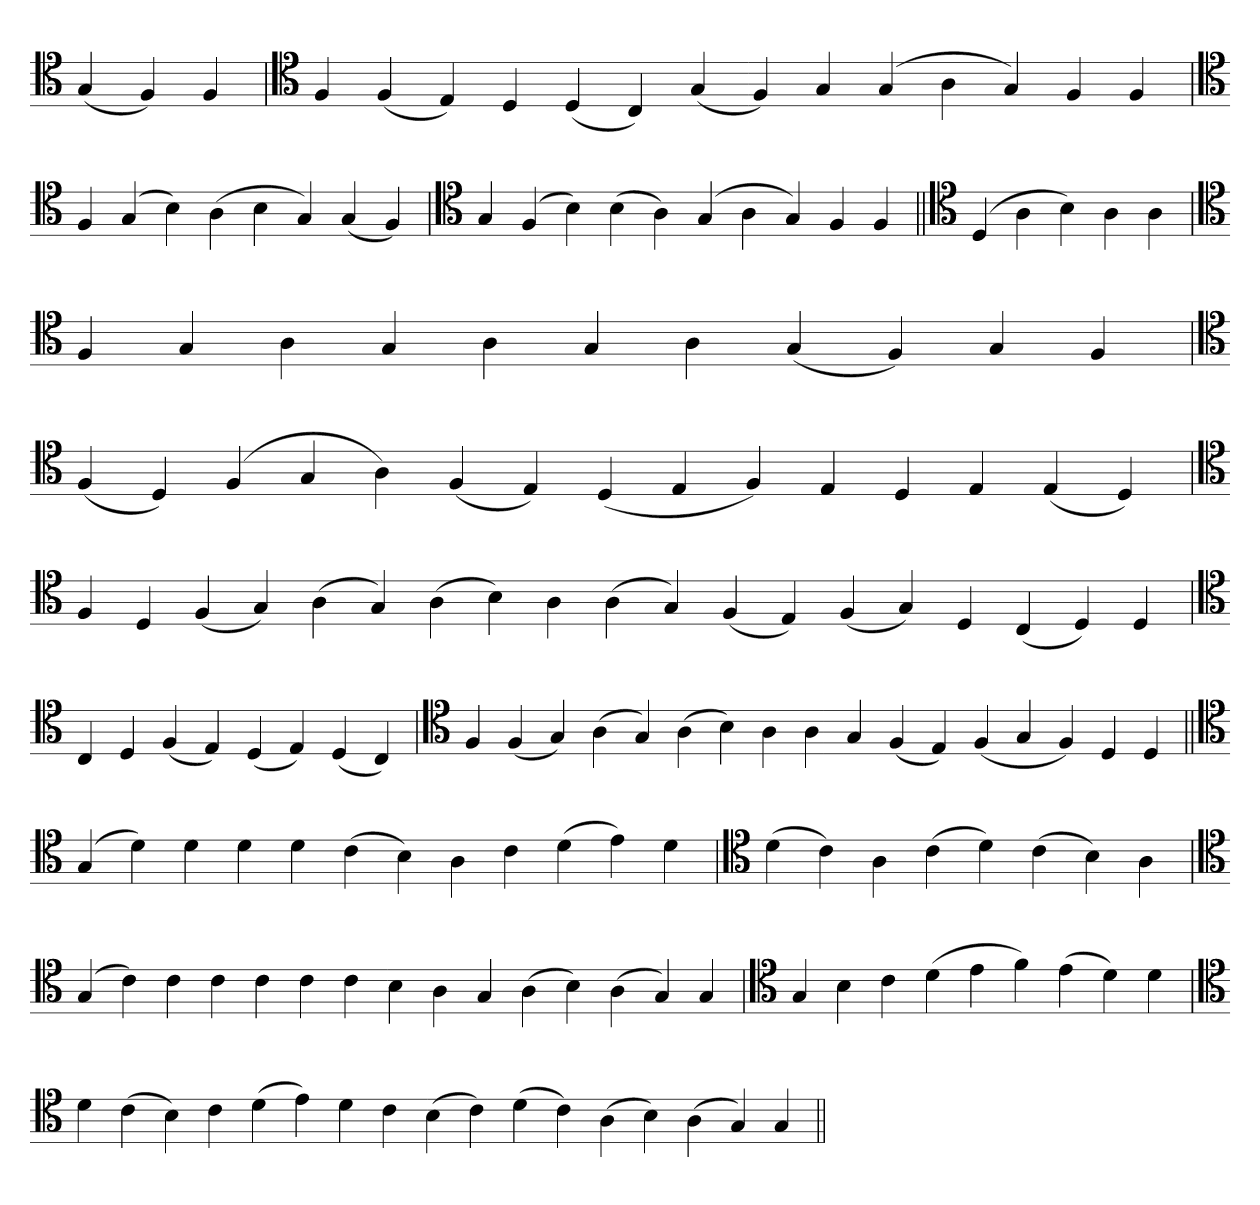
**kern
*part1
*staff1
*clefC4
=
(4G
4F)
4F
=`
*clefC4
4F
(4F
4E)
4D
(4D
4C)
(4G
4F)
4G
(4G
4A
4G)
4F
4F
='
*clefC4
4F
(4G
4B)
(4A
4B
4G)
(4G
4F)
=`
*clefC4
4G
(4F
4B)
(4B
4A)
(4G
4A
4G)
4F
4F
=||
*clefC4
(4D
4A
4B)
4A
4A
=`
*clefC4
4F
4G
4A
4G
4A
4G
4A
(4G
4F)
4G
4F
=`
*clefC4
(4F
4D)
(4F
4G
4A)
(4F
4E)
(4D
4E
4F)
4E
4D
4E
(4E
4D)
='
*clefC4
4F
4D
(4F
4G)
(4A
4G)
(4A
4B)
4A
(4A
4G)
(4F
4E)
(4F
4G)
4D
(4C
4D)
4D
=
*clefC4
4C
4D
(4F
4E)
(4D
4E)
(4D
4C)
='
*clefC4
4F
(4F
4G)
(4A
4G)
(4A
4B)
4A
4A
4G
(4F
4E)
(4F
4G
4F)
4D
4D
=||
*clefC4
(4G
4d)
4d
4d
4d
(4c
4B)
4A
4c
(4d
4e)
4d
=`
*clefC4
(4d
4c)
4A
(4c
4d)
(4c
4B)
4A
='
*clefC4
(4G
4c)
4c
4c
4c
4c
4c
4B
4A
4G
(4A
4B)
(4A
4G)
4G
=
*clefC4
4G
4B
4c
(4d
4e
4f)
(4e
4d)
4d
='
*clefC4
4d
(4c
4B)
4c
(4d
4e)
4d
4c
(4B
4c)
(4d
4c)
(4A
4B)
(4A
4G)
4G
=||
*-
